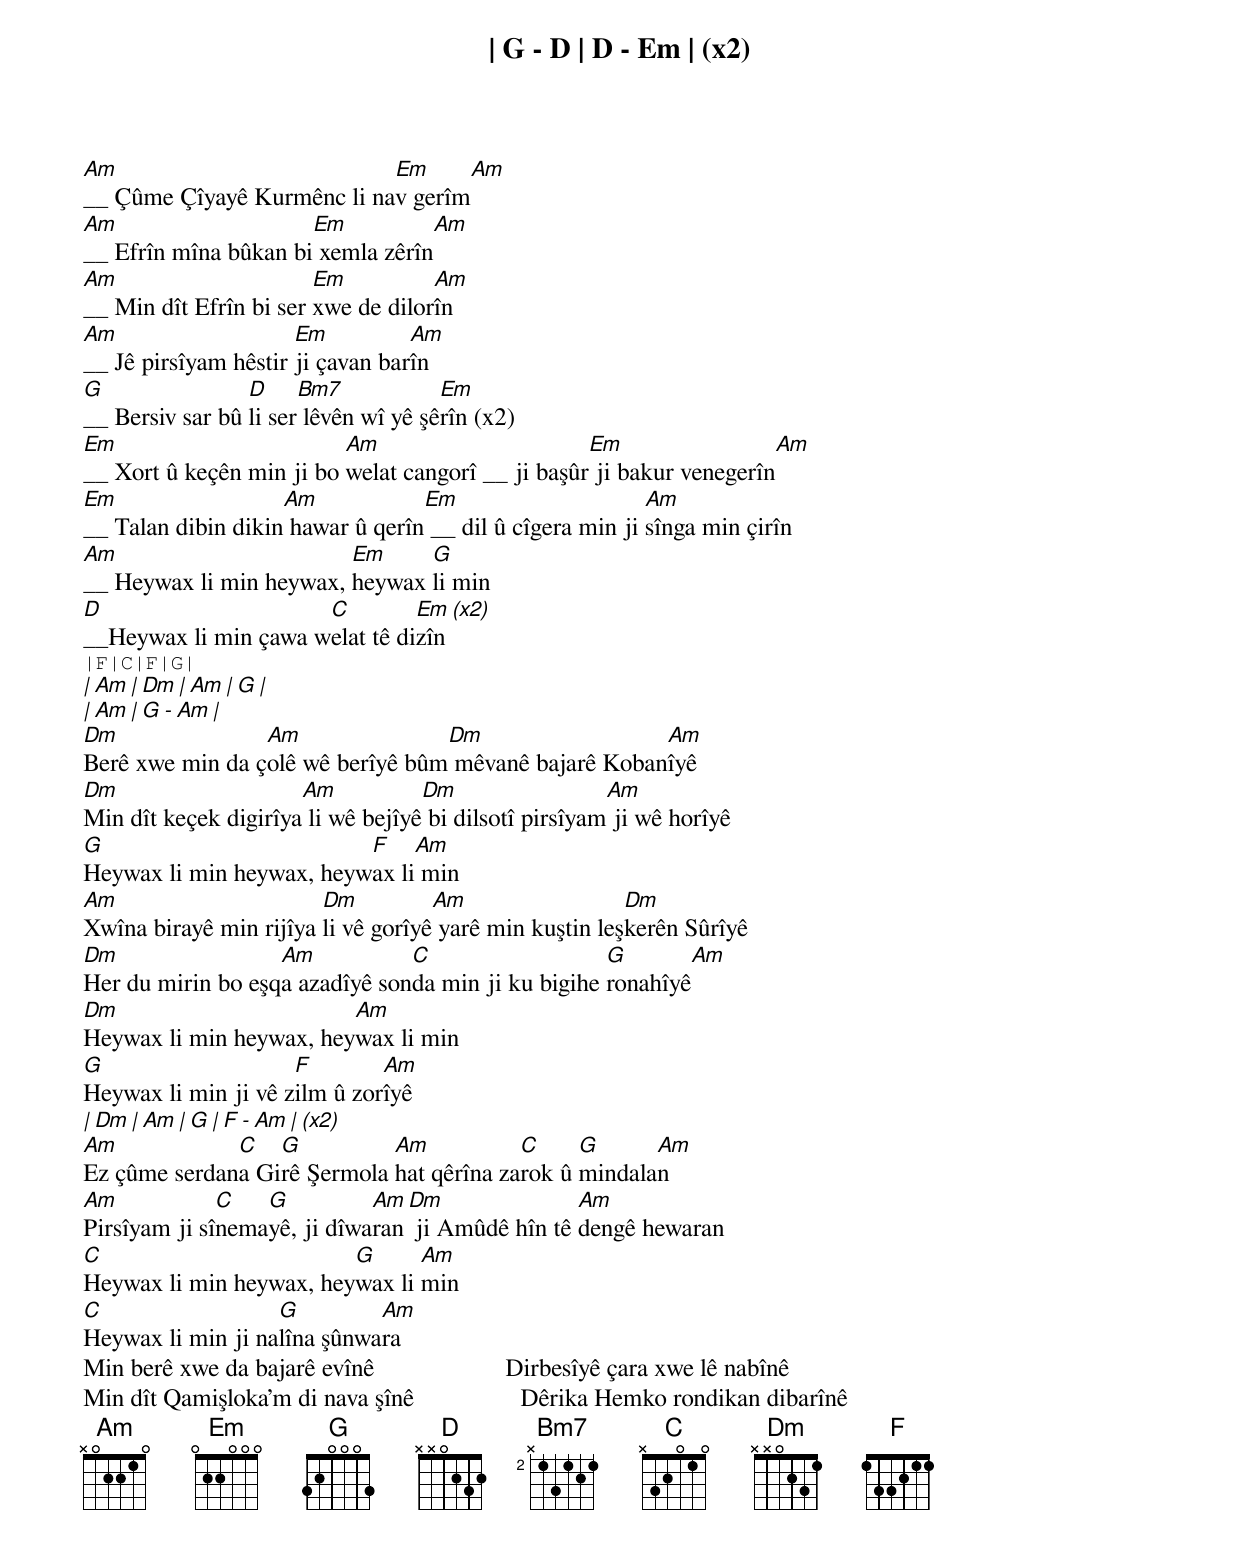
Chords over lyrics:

| G - D | D - Em | (x2)
Am                          Em       Am
__ Çûme Çîyayê Kurmênc li nav gerîm
Am                    Em          Am
__ Efrîn mîna bûkan bi xemla zêrîn
Am                      Em          Am
__ Min dît Efrîn bi ser xwe de dilorîn
Am                    Em          Am
__ Jê pirsîyam hêstir ji çavan barîn
G                D     Bm7            Em
__ Bersiv sar bû li ser lêvên wî yê şêrîn (x2)
Em                        Am		           Em                  Am
__ Xort û keçên min ji bo welat cangorî __ ji başûr ji bakur venegerîn
Em                  Am            Em                      Am
__ Talan dibin dikin hawar û qerîn __ dil û cîgera min ji sînga min çirîn
Am                       Em     G
__ Heywax li min heywax, heywax li min
D                     C         Em                     (x2)
__Heywax li min çawa welat tê dizîn
|F|C|F|G|
| Am | Dm | Am | G |
| Am | G - Am |
Dm               Am               Dm                  Am
Berê xwe min da çolê wê berîyê bûm mêvanê bajarê Kobanîyê
Dm                    Am           Dm                  Am
Min dît keçek digirîya li wê bejîyê bi dilsotî pirsîyam ji wê horîyê
G                         F    Am
Heywax li min heywax, heywax li min
Am                      Dm          Am                  Dm
Xwîna birayê min rijîya li vê gorîyê yarê min kuştin leşkerên Sûrîyê
Dm                 Am           C                   G       Am
Her du mirin bo eşqa azadîyê sonda min ji ku bigihe ronahîyê
Dm                       Am
Heywax li min heywax, heywax li min
G                    F        Am
Heywax li min ji vê zilm û zorîyê
| Dm | Am | G | F - Am | (x2)
Am            C   G          Am           C     G      Am
Ez çûme serdana Girê Şermola hat qêrîna zarok û mindalan
Am            C   G          Am Dm               Am
Pirsîyam ji sînemayê, ji dîwaran ji Amûdê hîn tê dengê hewaran
C                        G      Am
Heywax li min heywax, heywax li min
C                  G         Am
Heywax li min ji nalîna şûnwara
Min berê xwe da bajarê evînê                     Dirbesîyê çara xwe lê nabînê
Min dît Qamişloka’m di nava şînê                 Dêrika Hemko rondikan dibarînê
